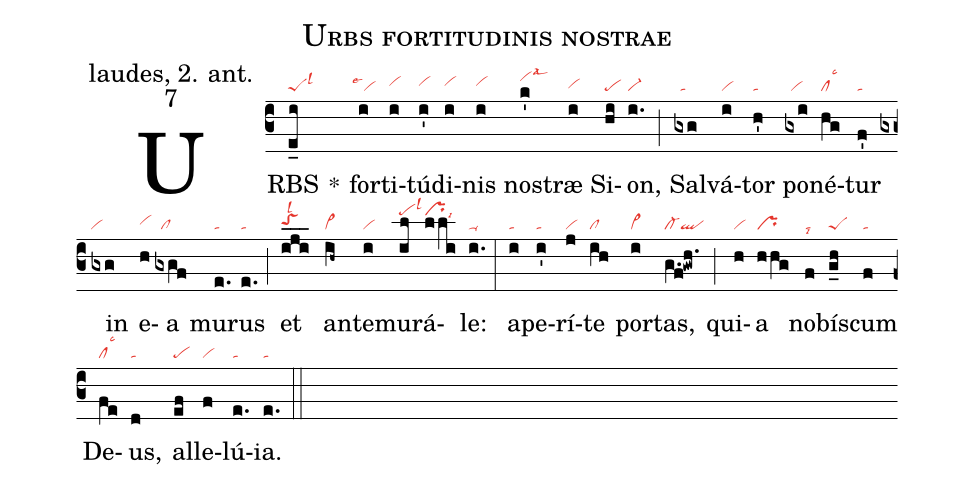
name: Urbs fortitudinis nostrae;
office-part: laudes, 2. ant.;
mode: 7;
nabc-lines: 1;
%%
(c3)
URBS(e_i|peSlsl3) *()
for(i|``vilse1)ti(i|vihh)tú(i'|vihh)di(i|vihh)nis(i|vihh) nos(k'|vihjlsal3)træ(i|vihg) Si(hi|pe)on,(i.|vi-) (;)
Sal(gxg|//ta)vá(i|vi)tor(h'|ta) po(gxi|//vi)né(hg|cllsc3)tur(f'|ta) in(gxg|vi) e(h|vihh)a(gxgf|//cl) mu(e.|ta)rus(e.|ta) (;)
et(i_j_i_|toShhlsl2) an(ih~|vi>)te(i|vi)mu(il|pehllsl3)rá(l/li|prhllsi9)le:(i.|ta-) (:)
a(i|ta)pe(i'|ta)rí(j|vi)te(ih|cl) por(i|vi>)tas,(g.f!gwh.|cl-ql) (;)
qui(h|vi)a(h/hg|pr) no(f|talsi8)bís(g_h|peS)cum(f|ta) De(fe|cllsc3)us,(d|ta) al(ef|pe)le(f|vi)lú(e.|ta)ia.(e.|ta) (::)
